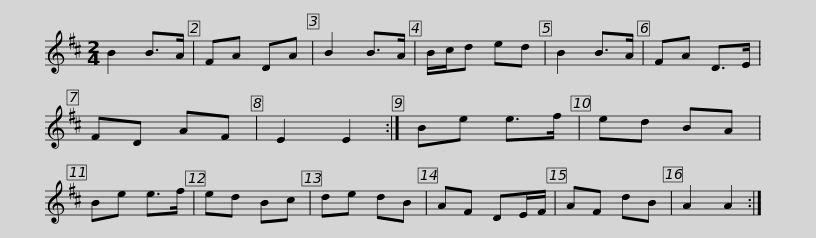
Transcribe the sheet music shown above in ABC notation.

X:1
L:1/8
M:2/4
I:linebreak $
K:D
V:1 treble
V:1
 B2 B>A | FA DA | B2 B>A | B/c/d ed |$ B2 B>A | %5
 FA D>E | FD AF | E2 E2 :|$ Be e>f | ed BA | %10
 Be e>f | ed Bc |$ de dB | AF DE/F/ | AF dB | %15
 A2 A2 :| %16
